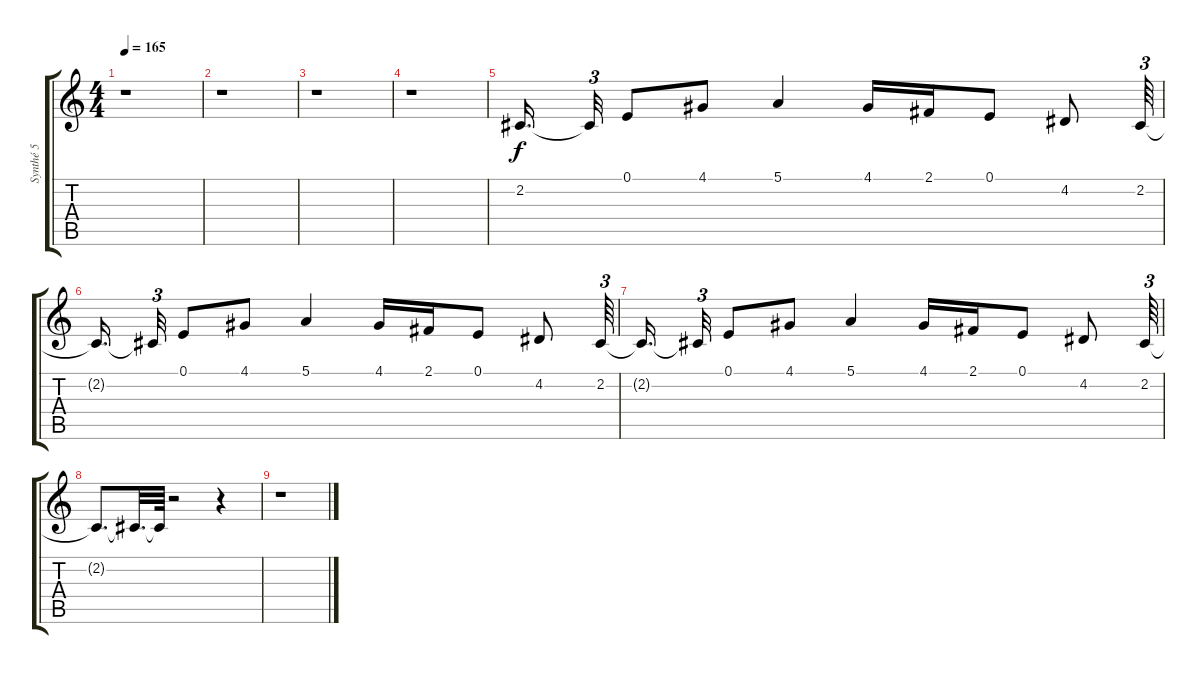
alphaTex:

\track ("Synthé 5" "Synthé 5") {instrument lead1square}
\staff {score tabs}
\tuning (E4 B3 G3 D3 A2 E2) {hide}
\ts (4 4)
\tempo 165
\clef g2
\ks c
r.1{dy f} |
r.1 |
r.1 |
r.1 |
2.2.16{d beam splitsecondary} 2.2{t}.32{tu (3 2)} 0.1.8 4.1.8 5.1.4 4.1.16 2.1.16 0.1.8 4.2.8 2.2.64{tu (3 2)} |
2.2{t}.16{d beam splitsecondary} 2.2{t}.32{tu (3 2)} 0.1.8 4.1.8 5.1.4 4.1.16 2.1.16 0.1.8 4.2.8 2.2.64{tu (3 2)} |
2.2{t}.16{d beam splitsecondary} 2.2{t}.32{tu (3 2)} 0.1.8 4.1.8 5.1.4 4.1.16 2.1.16 0.1.8 4.2.8 2.2.64{tu (3 2)} |
2.2{t}.8{d} 2.2{t}.32{d} 2.2{t}.64 r.2 r.4 |
r.1
